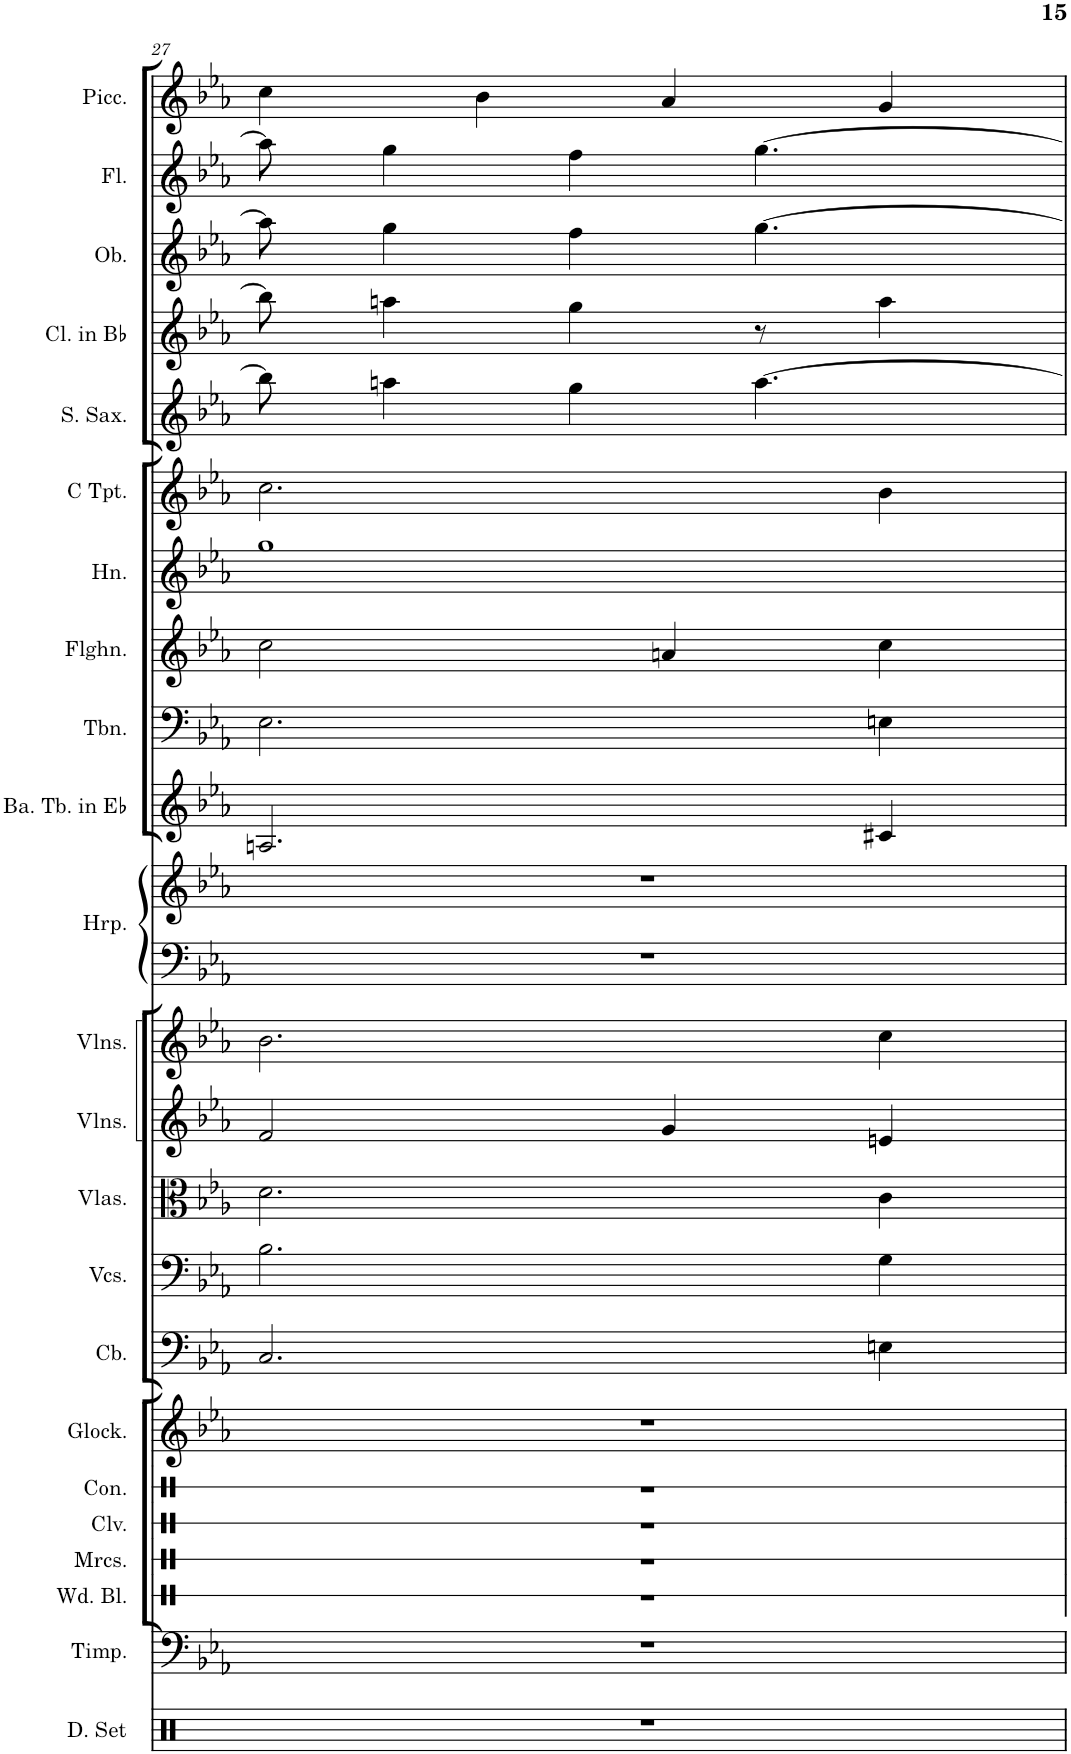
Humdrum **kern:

**kern	**kern	**kern	**kern	**kern	**kern	**kern	**kern	**kern	**kern	**kern	**kern	**kern	**kern	**kern	**kern	**kern	**kern	**kern	**kern	**kern
*part20	*part19	*part18	*part17	*part16	*part15	*part14	*part13	*part12	*part11	*part11	*part10	*part9	*part8	*part7	*part6	*part5	*part4	*part3	*part2	*part1
*staff21	*staff20	*staff19	*staff18	*staff17	*staff16	*staff15	*staff14	*staff13	*staff12	*staff11	*staff10	*staff9	*staff8	*staff7	*staff6	*staff5	*staff4	*staff3	*staff2	*staff1
*I"Drumset	*I"Timpani	*I"Congas	*I"Glockenspiel	*I"Contrabass	*I"Violoncellos	*I"Violas	*I"Violins	*I"Violins	*I"Harp	*	*I"Bass Tuba in Eb	*I"Trombone	*I"Flugelhorn	*I"Horn	*I"C Trumpet	*I"Soprano Saxophone	*I"Clarinet in Bb	*I"Oboe	*I"Flute	*I"Piccolo
*I'D. Set	*I'Timp.	*I'Con.	*I'Glock.	*I'Cb.	*I'Vcs.	*I'Vlas.	*I'Vlns.	*I'Vlns.	*I'Hrp.	*	*I'Ba. Tb. in Eb	*I'Tbn.	*I'Flghn.	*I'Hn.	*I'C Tpt.	*I'S. Sax.	*I'Cl. in Bb	*I'Ob.	*I'Fl.	*I'Picc.
!!LO:PB:g=z
*clefX	*clefF4	*clefX	*clefG2	*clefF4	*clefF4	*clefC3	*clefG2	*clefG2	*clefF4	*clefG2	*clefG2	*clefF4	*clefG2	*clefG2	*clefG2	*clefG2	*clefG2	*clefG2	*clefG2	*clefG2
*	*	*	*Trd-14c-24	*Trd7c12	*	*	*	*	*	*	*Trd12c21	*	*Trd1c2	*Trd4c7	*	*Trd1c2	*Trd1c2	*	*	*Trd-7c-12
*k[]	*k[b-e-a-]	*k[]	*k[b-e-a-]	*k[b-e-a-]	*k[b-e-a-]	*k[b-e-a-]	*k[b-e-a-]	*k[b-e-a-]	*k[b-e-a-]	*k[b-e-a-]	*k[b-e-a-]	*k[b-e-a-]	*k[b-e-a-]	*k[b-e-a-]	*k[b-e-a-]	*k[b-e-a-]	*k[b-e-a-]	*k[b-e-a-]	*k[b-e-a-]	*k[b-e-a-]
*M4/4	*M4/4	*M4/4	*M4/4	*M4/4	*M4/4	*M4/4	*M4/4	*M4/4	*M4/4	*M4/4	*M4/4	*M4/4	*M4/4	*M4/4	*M4/4	*M4/4	*M4/4	*M4/4	*M4/4	*M4/4
=27	=27	=27	=27	=27	=27	=27	=27	=27	=27	=27	=27	=27	=27	=27	=27	=27	=27	=27	=27	=27
1r	1r	1r	1r	2.C/	2.B-\	2.d\	2f/	2.b-\	1r	1r	2.An/	2.E-\	2cc\	1gg	2.cc\	8bb-\]	8bb-\]	8aa-\]	8aa-\]	4cc\
.	.	.	.	.	.	.	.	.	.	.	.	.	.	.	.	4aan\	4aan\	4gg\	4gg\	.
.	.	.	.	.	.	.	.	.	.	.	.	.	.	.	.	.	.	.	.	4b-\
.	.	.	.	.	.	.	.	.	.	.	.	.	.	.	.	4gg\	4gg\	4ff\	4ff\	.
.	.	.	.	.	.	.	4g/	.	.	.	.	.	4an/	.	.	.	.	.	.	4a-/
.	.	.	.	.	.	.	.	.	.	.	.	.	.	.	.	[4.aa\	8r	[4.gg\	[4.gg\	.
.	.	.	.	4En\	4G\	4c\	4en/	4cc\	.	.	4c#X/	4En\	4cc\	.	4b-\	.	4aa\	.	.	4g/
=	=	=	=	=	=	=	=	=	=	=	=	=	=	=	=	=	=	=	=	=
*-	*-	*-	*-	*-	*-	*-	*-	*-	*-	*-	*-	*-	*-	*-	*-	*-	*-	*-	*-	*-
